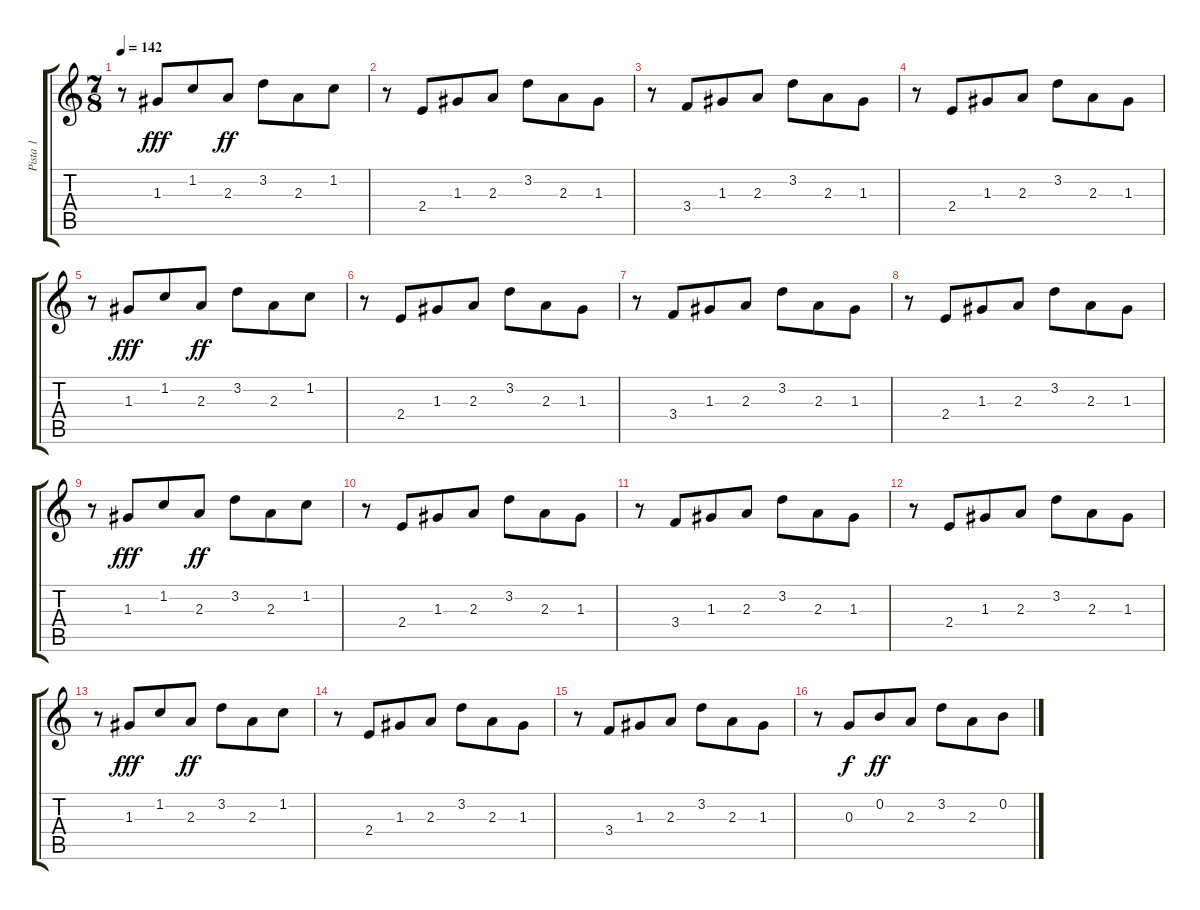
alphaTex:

\track ("Pista 1" "Pista 1") {instrument distortionguitar}
\staff {score tabs}
\tuning (E4 B3 G3 D3 A2 E2) {hide}
\ts (7 8)
\tempo 142
\clef g2
\ks c
r.8{dy ff} 1.3.8{dy fff} 1.2.8 2.3.8{dy ff} 3.2.8 2.3.8 1.2.8 |
r.8 2.4.8 1.3.8 2.3.8 3.2.8 2.3.8 1.3.8 |
r.8 3.4.8 1.3.8 2.3.8 3.2.8 2.3.8 1.3.8 |
r.8 2.4.8 1.3.8 2.3.8 3.2.8 2.3.8 1.3.8 |
r.8 1.3.8{dy fff} 1.2.8 2.3.8{dy ff} 3.2.8 2.3.8 1.2.8 |
r.8{instrument electricguitarclean} 2.4.8 1.3.8 2.3.8 3.2.8 2.3.8 1.3.8 |
r.8 3.4.8 1.3.8 2.3.8 3.2.8 2.3.8 1.3.8 |
r.8 2.4.8 1.3.8 2.3.8 3.2.8 2.3.8 1.3.8 |
r.8 1.3.8{dy fff} 1.2.8 2.3.8{dy ff} 3.2.8 2.3.8 1.2.8 |
r.8 2.4.8 1.3.8 2.3.8 3.2.8 2.3.8 1.3.8 |
r.8 3.4.8 1.3.8 2.3.8 3.2.8 2.3.8 1.3.8 |
r.8 2.4.8 1.3.8 2.3.8 3.2.8 2.3.8 1.3.8 |
r.8 1.3.8{dy fff} 1.2.8 2.3.8{dy ff} 3.2.8 2.3.8 1.2.8 |
r.8 2.4.8 1.3.8 2.3.8 3.2.8 2.3.8 1.3.8 |
r.8 3.4.8 1.3.8 2.3.8 3.2.8 2.3.8 1.3.8 |
r.8 0.3.8{dy f} 0.2.8{dy ff} 2.3.8 3.2.8 2.3.8 0.2.8
